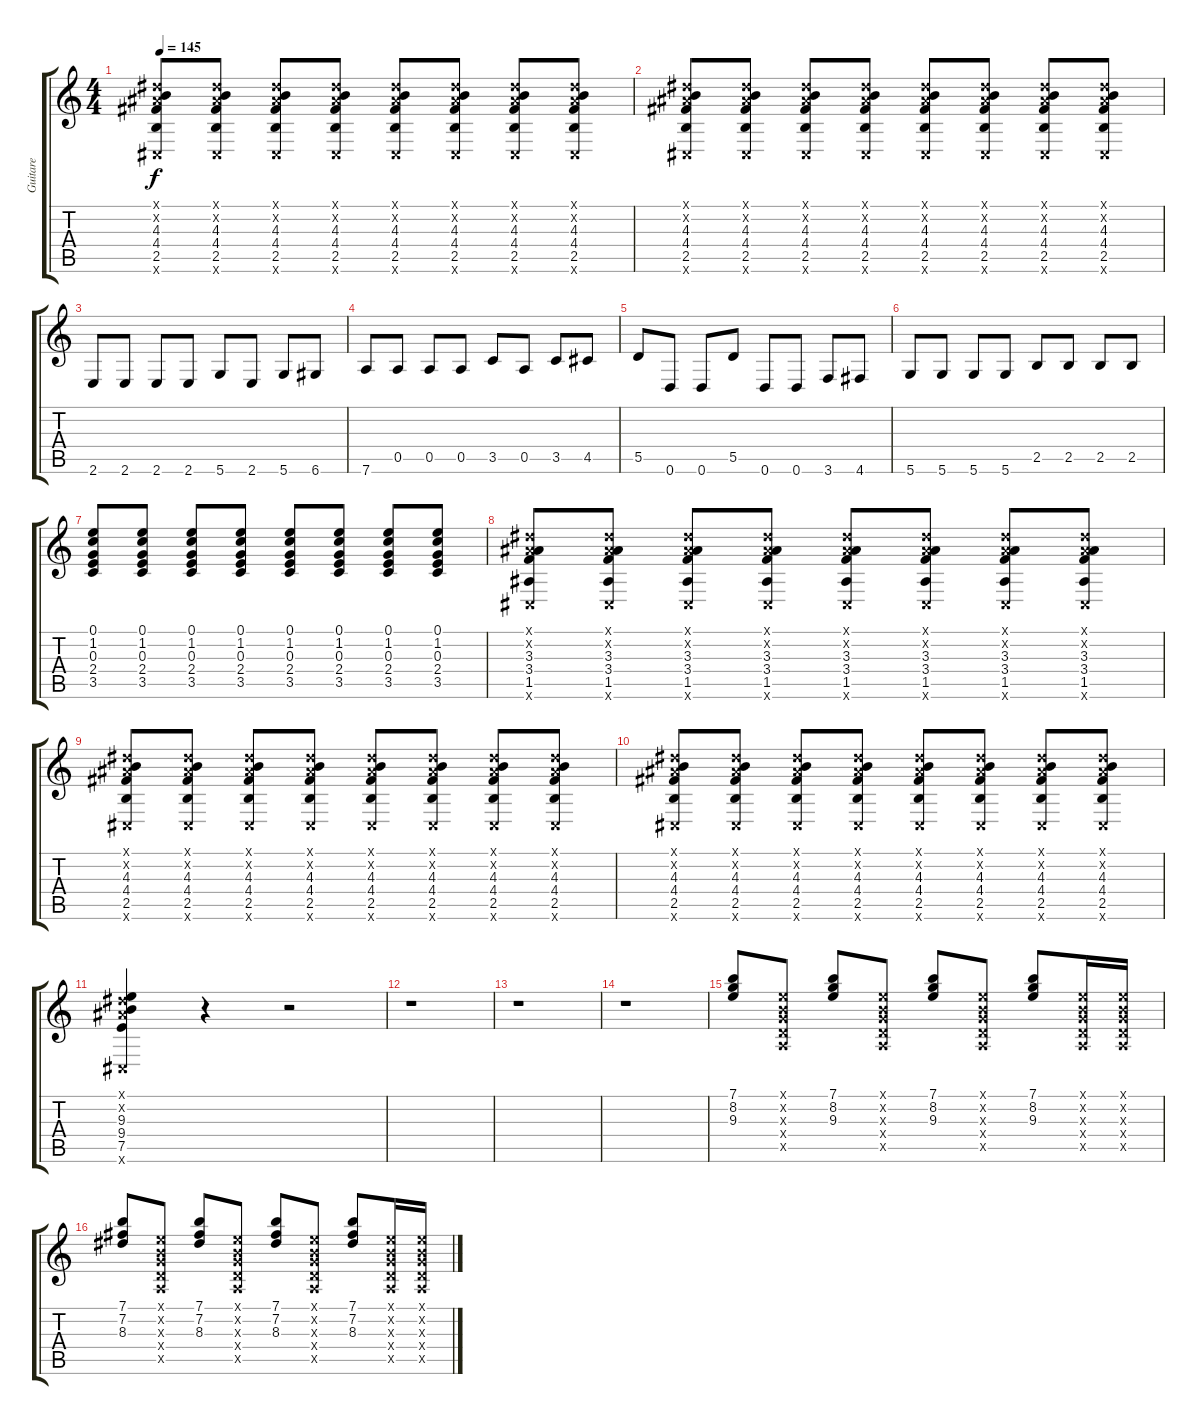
\track ("Guitare" "Guitare") {instrument distortionguitar}
\staff {score tabs}
\tuning (E4 B3 G3 D3 A2 D2) {hide}
\ts (4 4)
\tempo 145
\clef g2
\ks c
(-1.1{x} -1.2{x} 4.3 4.4 2.5 -1.6{x}).8{dy f} (-1.1{x} -1.2{x} 4.3 4.4 2.5 -1.6{x}).8 (-1.1{x} -1.2{x} 4.3 4.4 2.5 -1.6{x}).8 (-1.1{x} -1.2{x} 4.3 4.4 2.5 -1.6{x}).8 (-1.1{x} -1.2{x} 4.3 4.4 2.5 -1.6{x}).8 (-1.1{x} -1.2{x} 4.3 4.4 2.5 -1.6{x}).8 (-1.1{x} -1.2{x} 4.3 4.4 2.5 -1.6{x}).8 (-1.1{x} -1.2{x} 4.3 4.4 2.5 -1.6{x}).8 |
(-1.1{x} -1.2{x} 4.3 4.4 2.5 -1.6{x}).8 (-1.1{x} -1.2{x} 4.3 4.4 2.5 -1.6{x}).8 (-1.1{x} -1.2{x} 4.3 4.4 2.5 -1.6{x}).8 (-1.1{x} -1.2{x} 4.3 4.4 2.5 -1.6{x}).8 (-1.1{x} -1.2{x} 4.3 4.4 2.5 -1.6{x}).8 (-1.1{x} -1.2{x} 4.3 4.4 2.5 -1.6{x}).8 (-1.1{x} -1.2{x} 4.3 4.4 2.5 -1.6{x}).8 (-1.1{x} -1.2{x} 4.3 4.4 2.5 -1.6{x}).8 |
2.6.8 2.6.8 2.6.8 2.6.8 5.6.8 2.6.8 5.6.8 6.6.8 |
7.6.8 0.5.8 0.5.8 0.5.8 3.5.8 0.5.8 3.5.8 4.5.8 |
5.5.8 0.6.8 0.6.8 5.5.8 0.6.8 0.6.8 3.6.8 4.6.8 |
5.6.8 5.6.8 5.6.8 5.6.8 2.5.8 2.5.8 2.5.8 2.5.8 |
(0.1 1.2 0.3 2.4 3.5).8 (0.1 1.2 0.3 2.4 3.5).8 (0.1 1.2 0.3 2.4 3.5).8 (0.1 1.2 0.3 2.4 3.5).8 (0.1 1.2 0.3 2.4 3.5).8 (0.1 1.2 0.3 2.4 3.5).8 (0.1 1.2 0.3 2.4 3.5).8 (0.1 1.2 0.3 2.4 3.5).8 |
(-1.1{x} -1.2{x} 3.3 3.4 1.5 -1.6{x}).8 (-1.1{x} -1.2{x} 3.3 3.4 1.5 -1.6{x}).8 (-1.1{x} -1.2{x} 3.3 3.4 1.5 -1.6{x}).8 (-1.1{x} -1.2{x} 3.3 3.4 1.5 -1.6{x}).8 (-1.1{x} -1.2{x} 3.3 3.4 1.5 -1.6{x}).8 (-1.1{x} -1.2{x} 3.3 3.4 1.5 -1.6{x}).8 (-1.1{x} -1.2{x} 3.3 3.4 1.5 -1.6{x}).8 (-1.1{x} -1.2{x} 3.3 3.4 1.5 -1.6{x}).8 |
(-1.1{x} -1.2{x} 4.3 4.4 2.5 -1.6{x}).8 (-1.1{x} -1.2{x} 4.3 4.4 2.5 -1.6{x}).8 (-1.1{x} -1.2{x} 4.3 4.4 2.5 -1.6{x}).8 (-1.1{x} -1.2{x} 4.3 4.4 2.5 -1.6{x}).8 (-1.1{x} -1.2{x} 4.3 4.4 2.5 -1.6{x}).8 (-1.1{x} -1.2{x} 4.3 4.4 2.5 -1.6{x}).8 (-1.1{x} -1.2{x} 4.3 4.4 2.5 -1.6{x}).8 (-1.1{x} -1.2{x} 4.3 4.4 2.5 -1.6{x}).8 |
(-1.1{x} -1.2{x} 4.3 4.4 2.5 -1.6{x}).8 (-1.1{x} -1.2{x} 4.3 4.4 2.5 -1.6{x}).8 (-1.1{x} -1.2{x} 4.3 4.4 2.5 -1.6{x}).8 (-1.1{x} -1.2{x} 4.3 4.4 2.5 -1.6{x}).8 (-1.1{x} -1.2{x} 4.3 4.4 2.5 -1.6{x}).8 (-1.1{x} -1.2{x} 4.3 4.4 2.5 -1.6{x}).8 (-1.1{x} -1.2{x} 4.3 4.4 2.5 -1.6{x}).8 (-1.1{x} -1.2{x} 4.3 4.4 2.5 -1.6{x}).8 |
(-1.1{x} -1.2{x} 9.3 9.4 7.5 -1.6{x}).4 r.4 r.2 |
r.1 |
r.1 |
r.1 |
(7.1 8.2 9.3).8{instrument electricguitarclean} (0.1{x} 0.2{x} 0.3{x} 0.4{x} 0.5{x}).8 (7.1 8.2 9.3).8 (0.1{x} 0.2{x} 0.3{x} 0.4{x} 0.5{x}).8 (7.1 8.2 9.3).8 (0.1{x} 0.2{x} 0.3{x} 0.4{x} 0.5{x}).8 (7.1 8.2 9.3).8 (0.1{x} 0.2{x} 0.3{x} 0.4{x} 0.5{x}).16 (0.1{x} 0.2{x} 0.3{x} 0.4{x} 0.5{x}).16 |
(7.1 7.2 8.3).8 (0.1{x} 0.2{x} 0.3{x} 0.4{x} 0.5{x}).8 (7.1 7.2 8.3).8 (0.1{x} 0.2{x} 0.3{x} 0.4{x} 0.5{x}).8 (7.1 7.2 8.3).8 (0.1{x} 0.2{x} 0.3{x} 0.4{x} 0.5{x}).8 (7.1 7.2 8.3).8 (0.1{x} 0.2{x} 0.3{x} 0.4{x} 0.5{x}).16 (0.1{x} 0.2{x} 0.3{x} 0.4{x} 0.5{x}).16
